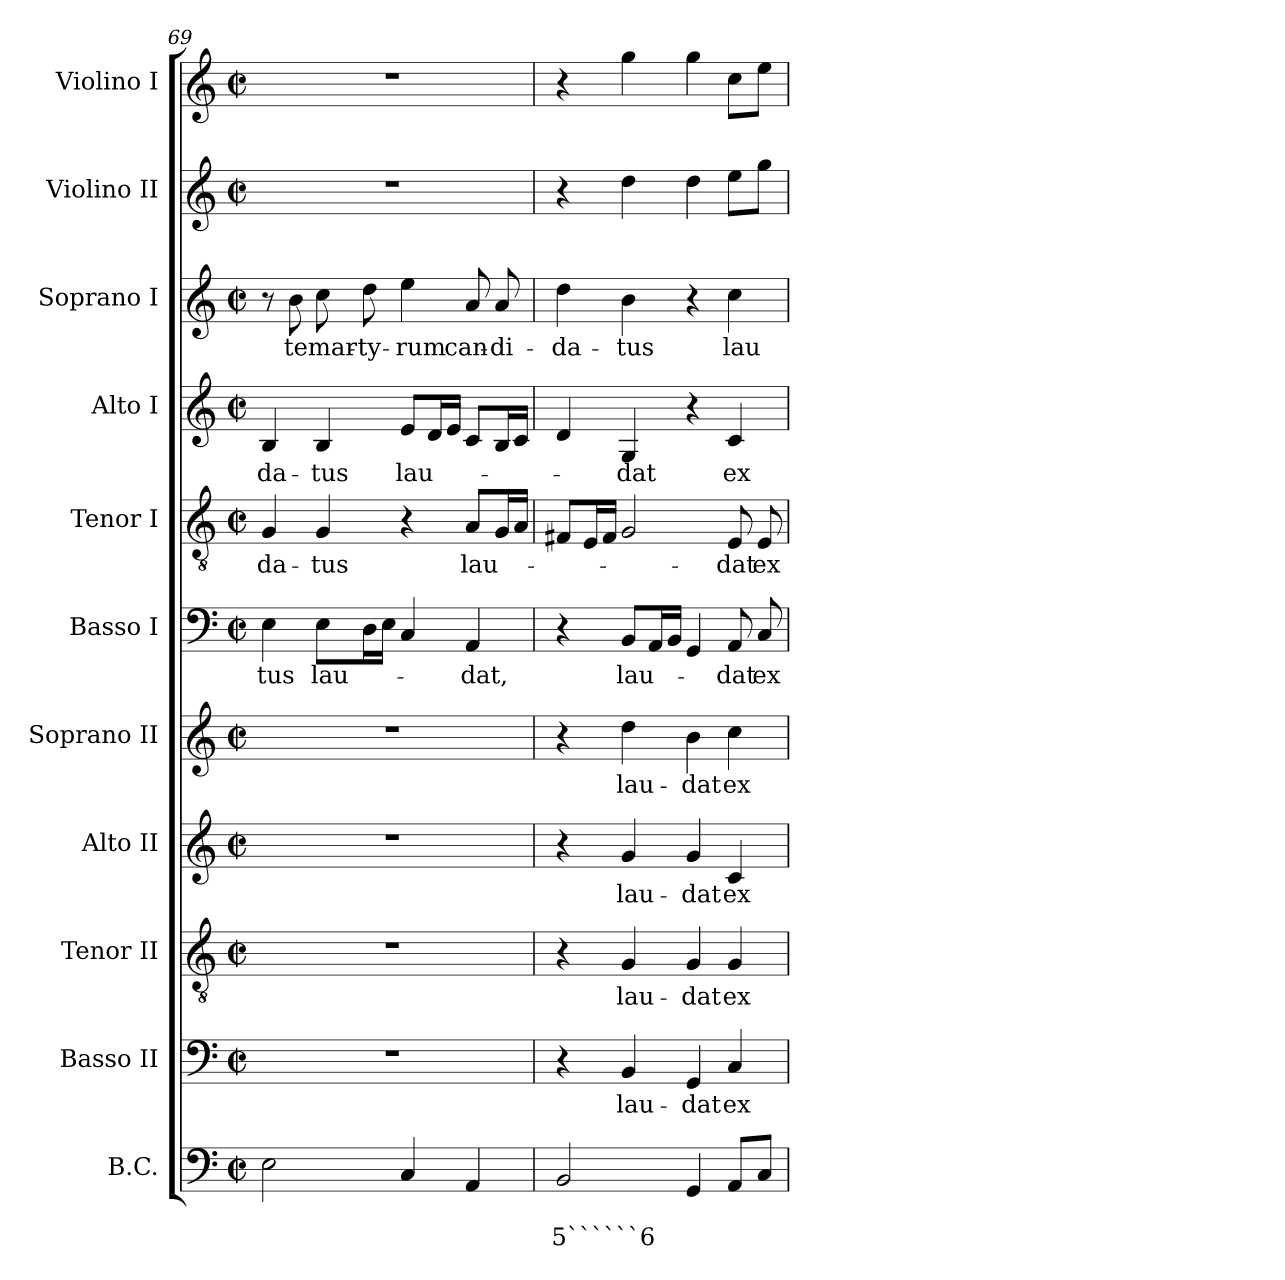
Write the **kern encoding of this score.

**kern	**text	**text	**kern	**text	**kern	**text	**kern	**text	**kern	**text	**kern	**text	**kern	**text	**kern	**text	**kern	**text	**kern	**kern
*part11	*part11	*part11	*part10	*part10	*part9	*part9	*part8	*part8	*part7	*part7	*part6	*part6	*part5	*part5	*part4	*part4	*part3	*part3	*part2	*part1
*staff11	*staff11	*staff11	*staff10	*staff10	*staff9	*staff9	*staff8	*staff8	*staff7	*staff7	*staff6	*staff6	*staff5	*staff5	*staff4	*staff4	*staff3	*staff3	*staff2	*staff1
*I"B.C.	*	*	*I"Basso II	*	*I"Tenor II	*	*I"Alto II	*	*I"Soprano II	*	*I"Basso I	*	*I"Tenor I	*	*I"Alto I	*	*I"Soprano I	*	*I"Violino II	*I"Violino I
*I'BC	*	*	*I'B 2	*	*I'T 2	*	*I'A 2	*	*I'S 2	*	*I'B 1	*	*I'T 1	*	*I'A 1	*	*I'S 1	*	*I'Vln. II	*I'Vln. I
*clefF4	*	*	*clefF4	*	*clefGv2	*	*clefG2	*	*clefG2	*	*clefF4	*	*clefGv2	*	*clefG2	*	*clefG2	*	*clefG2	*clefG2
*k[]	*	*	*k[]	*	*k[]	*	*k[]	*	*k[]	*	*k[]	*	*k[]	*	*k[]	*	*k[]	*	*k[]	*k[]
*C:	*	*	*C:	*	*C:	*	*C:	*	*C:	*	*C:	*	*C:	*	*C:	*	*C:	*	*C:	*C:
*M2/2	*	*	*M2/2	*	*M2/2	*	*M2/2	*	*M2/2	*	*M2/2	*	*M2/2	*	*M2/2	*	*M2/2	*	*M2/2	*M2/2
*met(c|)	*	*	*met(c|)	*	*met(c|)	*	*met(c|)	*	*met(c|)	*	*met(c|)	*	*met(c|)	*	*met(c|)	*	*met(c|)	*	*met(c|)	*met(c|)
=69	=69	=69	=69	=69	=69	=69	=69	=69	=69	=69	=69	=69	=69	=69	=69	=69	=69	=69	=69	=69
!	!	!	!	!	!	!	!	!	!	!	!	!LO:LY:b	!	!	!	!	!	!	!	!
!	!	!	!	!	!	!	!	!	!	!	!	!	!	!LO:LY:b	!	!	!	!	!	!
!	!	!	!	!	!	!	!	!	!	!	!	!	!	!	!	!LO:LY:b	!	!	!	!
2E\	.	.	1r	.	1r	.	1r	.	1r	.	4E\	-tus	4G/	-da-	4B/	-da-	8r	.	1r	1r
!	!	!	!	!	!	!	!	!	!	!	!	!	!	!	!	!	!	!LO:LY:b	!	!
.	.	.	.	.	.	.	.	.	.	.	.	.	.	.	.	.	8b\	te	.	.
!	!	!	!	!	!	!	!	!	!	!	!	!LO:LY:b	!	!	!	!	!	!	!	!
!	!	!	!	!	!	!	!	!	!	!	!	!	!	!LO:LY:b	!	!	!	!	!	!
!	!	!	!	!	!	!	!	!	!	!	!	!	!	!	!	!LO:LY:b	!	!	!	!
!	!	!	!	!	!	!	!	!	!	!	!	!	!	!	!	!	!	!LO:LY:b	!	!
.	.	.	.	.	.	.	.	.	.	.	8E\L	lau-	4G/	-tus	4B/	-tus	8cc\	mar-	.	.
!	!	!	!	!	!	!	!	!	!	!	!	!	!	!	!	!	!	!LO:LY:b	!	!
.	.	.	.	.	.	.	.	.	.	.	16D\L	.	.	.	.	.	8dd\	-ty-	.	.
.	.	.	.	.	.	.	.	.	.	.	16E\JJ	.	.	.	.	.	.	.	.	.
!	!	!	!	!	!	!	!	!	!	!	!	!	!	!	!	!LO:LY:b	!	!	!	!
!	!	!	!	!	!	!	!	!	!	!	!	!	!	!	!	!	!	!LO:LY:b	!	!
4C/	.	.	.	.	.	.	.	.	.	.	4C/	.	4r	.	8e/L	lau-	4ee\	-rum	.	.
.	.	.	.	.	.	.	.	.	.	.	.	.	.	.	16d/L	.	.	.	.	.
.	.	.	.	.	.	.	.	.	.	.	.	.	.	.	16e/JJ	.	.	.	.	.
!	!	!	!	!	!	!	!	!	!	!	!	!LO:LY:b	!	!	!	!	!	!	!	!
!	!	!	!	!	!	!	!	!	!	!	!	!	!	!LO:LY:b	!	!	!	!	!	!
!	!	!	!	!	!	!	!	!	!	!	!	!	!	!	!	!	!	!LO:LY:b	!	!
4AA/	.	.	.	.	.	.	.	.	.	.	4AA/	-dat,	8A/L	lau-	8c/L	.	8a/	can-	.	.
!	!	!	!	!	!	!	!	!	!	!	!	!	!	!	!	!	!	!LO:LY:b	!	!
.	.	.	.	.	.	.	.	.	.	.	.	.	16G/L	.	16B/L	.	8a/	-di-	.	.
.	.	.	.	.	.	.	.	.	.	.	.	.	16A/JJ	.	16c/JJ	.	.	.	.	.
=70	=70	=70	=70	=70	=70	=70	=70	=70	=70	=70	=70	=70	=70	=70	=70	=70	=70	=70	=70	=70
!	!	!LO:LY:b	!	!	!	!	!	!	!	!	!	!	!	!	!	!	!	!	!	!
!	!	!	!	!	!	!	!	!	!	!	!	!	!	!	!	!	!	!LO:LY:b	!	!
2BB/	.	5``````6	4r	.	4r	.	4r	.	4r	.	4r	.	8F#X/L	.	4d/	.	4dd\	-da-	4r	4r
.	.	.	.	.	.	.	.	.	.	.	.	.	16E/L	.	.	.	.	.	.	.
.	.	.	.	.	.	.	.	.	.	.	.	.	16F#/JJ	.	.	.	.	.	.	.
!	!	!	!	!LO:LY:b	!	!	!	!	!	!	!	!	!	!	!	!	!	!	!	!
!	!	!	!	!	!	!LO:LY:b	!	!	!	!	!	!	!	!	!	!	!	!	!	!
!	!	!	!	!	!	!	!	!LO:LY:b	!	!	!	!	!	!	!	!	!	!	!	!
!	!	!	!	!	!	!	!	!	!	!LO:LY:b	!	!	!	!	!	!	!	!	!	!
!	!	!	!	!	!	!	!	!	!	!	!	!LO:LY:b	!	!	!	!	!	!	!	!
!	!	!	!	!	!	!	!	!	!	!	!	!	!	!	!	!LO:LY:b	!	!	!	!
!	!	!	!	!	!	!	!	!	!	!	!	!	!	!	!	!	!	!LO:LY:b	!	!
.	.	.	4BB/	lau-	4G/	lau-	4g/	lau-	4dd\	lau-	8BB/L	lau-	2G/	.	4G/	-dat	4b\	-tus	4dd\	4gg\
.	.	.	.	.	.	.	.	.	.	.	16AA/L	.	.	.	.	.	.	.	.	.
.	.	.	.	.	.	.	.	.	.	.	16BB/JJ	.	.	.	.	.	.	.	.	.
!	!	!	!	!LO:LY:b	!	!	!	!	!	!	!	!	!	!	!	!	!	!	!	!
!	!	!	!	!	!	!LO:LY:b	!	!	!	!	!	!	!	!	!	!	!	!	!	!
!	!	!	!	!	!	!	!	!LO:LY:b	!	!	!	!	!	!	!	!	!	!	!	!
!	!	!	!	!	!	!	!	!	!	!LO:LY:b	!	!	!	!	!	!	!	!	!	!
4GG/	.	.	4GG/	-dat	4G/	-dat	4g/	-dat	4b\	-dat	4GG/	.	.	.	4r	.	4r	.	4dd\	4gg\
!	!	!	!	!LO:LY:b	!	!	!	!	!	!	!	!	!	!	!	!	!	!	!	!
!	!	!	!	!	!	!LO:LY:b	!	!	!	!	!	!	!	!	!	!	!	!	!	!
!	!	!	!	!	!	!	!	!LO:LY:b	!	!	!	!	!	!	!	!	!	!	!	!
!	!	!	!	!	!	!	!	!	!	!LO:LY:b	!	!	!	!	!	!	!	!	!	!
!	!	!	!	!	!	!	!	!	!	!	!	!LO:LY:b	!	!	!	!	!	!	!	!
!	!	!	!	!	!	!	!	!	!	!	!	!	!	!LO:LY:b	!	!	!	!	!	!
!	!	!	!	!	!	!	!	!	!	!	!	!	!	!	!	!LO:LY:b	!	!	!	!
!	!	!	!	!	!	!	!	!	!	!	!	!	!	!	!	!	!	!LO:LY:b	!	!
8AA/L	.	.	4C/	ex-	4G/	ex-	4c/	ex-	4cc\	ex-	8AA/	-dat	8E/	-dat	4c/	ex-	4cc\	lau-	8ee\L	8cc\L
!	!	!	!	!	!	!	!	!	!	!	!	!LO:LY:b	!	!	!	!	!	!	!	!
!	!	!	!	!	!	!	!	!	!	!	!	!	!	!LO:LY:b	!	!	!	!	!	!
8C/J	.	.	.	.	.	.	.	.	.	.	8C/	ex-	8E/	ex-	.	.	.	.	8gg\J	8ee\J
=	=	=	=	=	=	=	=	=	=	=	=	=	=	=	=	=	=	=	=	=
*-	*-	*-	*-	*-	*-	*-	*-	*-	*-	*-	*-	*-	*-	*-	*-	*-	*-	*-	*-	*-
